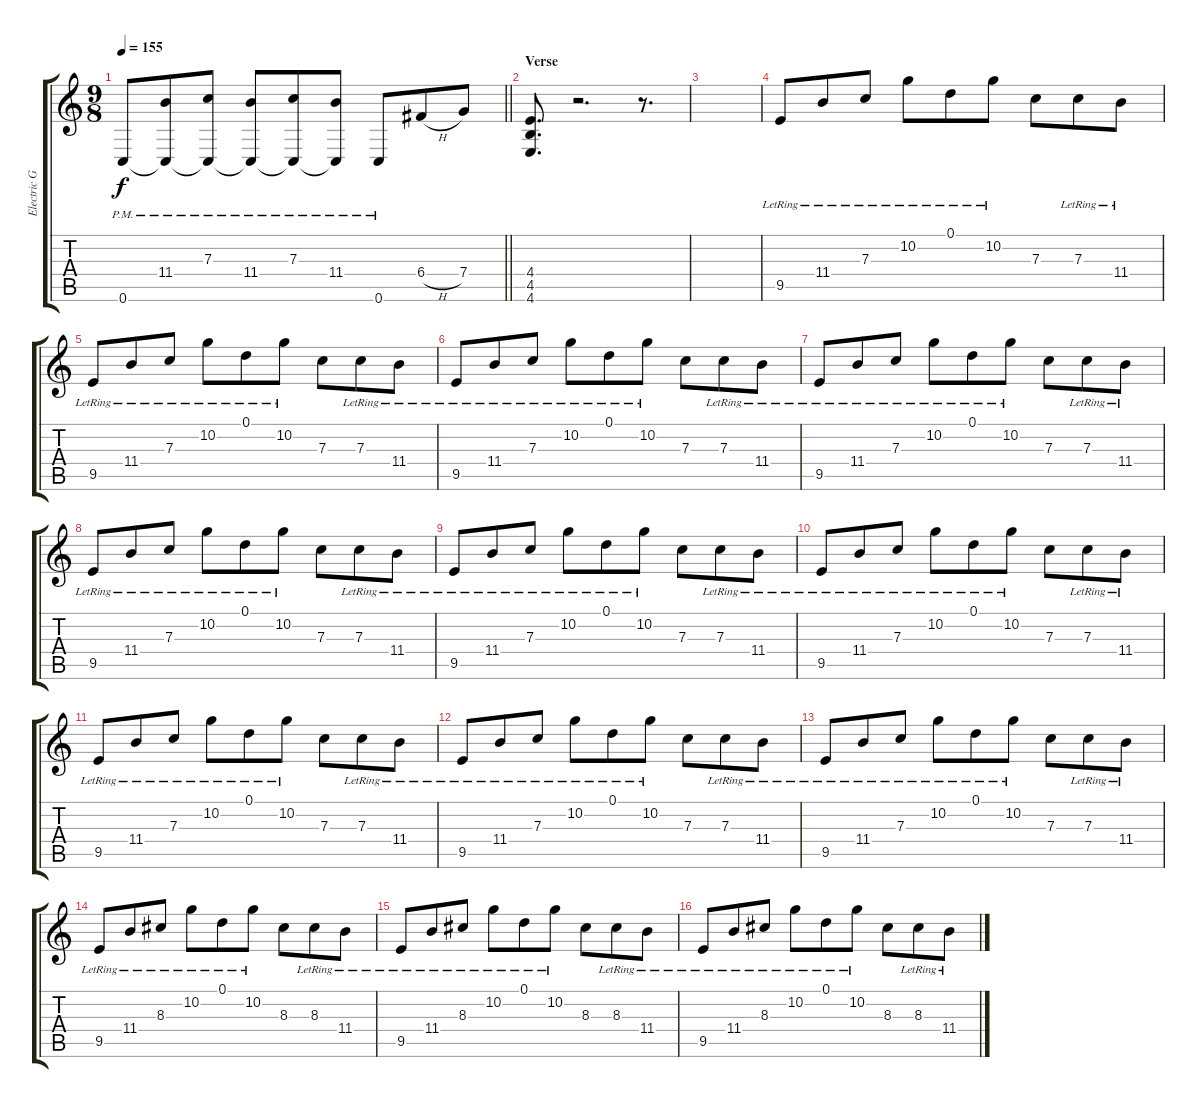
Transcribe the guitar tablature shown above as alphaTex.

\track ("Electric Guitar 2" "Electric G") {instrument distortionguitar}
\staff {score tabs}
\tuning (D4 A3 F3 C3 G2 C2) {hide}
\ts (9 8)
\tempo 155
\clef g2
\barLineRight lightlight
\ks c
0.6{pm}.8{dy f} (11.4{pm} 0.6{t}).8 (7.3{pm} 0.6{t}).8 (11.4{pm} 0.6{t}).8 (7.3{pm} 0.6{t}).8 (11.4{pm} 0.6{t}).8 0.6{pm}.8 6.4{h}.8 7.4.8 |
\section ("" "Verse")
(4.4 4.5 4.6).8{d} r.2{d} r.8{d} |
|
9.5{lr}.8{volume 10 instrument electricguitarjazz} 11.4{lr}.8 7.3{lr}.8 10.2{lr}.8 0.1{lr}.8 10.2{lr}.8 7.3.8 7.3{lr}.8 11.4{lr}.8 |
9.5{lr}.8 11.4{lr}.8 7.3{lr}.8 10.2{lr}.8 0.1{lr}.8 10.2{lr}.8 7.3.8 7.3{lr}.8 11.4{lr}.8 |
9.5{lr}.8 11.4{lr}.8 7.3{lr}.8 10.2{lr}.8 0.1{lr}.8 10.2{lr}.8 7.3.8 7.3{lr}.8 11.4{lr}.8 |
9.5{lr}.8 11.4{lr}.8 7.3{lr}.8 10.2{lr}.8 0.1{lr}.8 10.2{lr}.8 7.3.8 7.3{lr}.8 11.4{lr}.8 |
9.5{lr}.8 11.4{lr}.8 7.3{lr}.8 10.2{lr}.8 0.1{lr}.8 10.2{lr}.8 7.3.8 7.3{lr}.8 11.4{lr}.8 |
9.5{lr}.8 11.4{lr}.8 7.3{lr}.8 10.2{lr}.8 0.1{lr}.8 10.2{lr}.8 7.3.8 7.3{lr}.8 11.4{lr}.8 |
9.5{lr}.8 11.4{lr}.8 7.3{lr}.8 10.2{lr}.8 0.1{lr}.8 10.2{lr}.8 7.3.8 7.3{lr}.8 11.4{lr}.8 |
9.5{lr}.8 11.4{lr}.8 7.3{lr}.8 10.2{lr}.8 0.1{lr}.8 10.2{lr}.8 7.3.8 7.3{lr}.8 11.4{lr}.8 |
9.5{lr}.8 11.4{lr}.8 7.3{lr}.8 10.2{lr}.8 0.1{lr}.8 10.2{lr}.8 7.3.8 7.3{lr}.8 11.4{lr}.8 |
9.5{lr}.8 11.4{lr}.8 7.3{lr}.8 10.2{lr}.8 0.1{lr}.8 10.2{lr}.8 7.3.8 7.3{lr}.8 11.4{lr}.8 |
9.5{lr}.8 11.4{lr}.8 8.3{lr}.8 10.2{lr}.8 0.1{lr}.8 10.2{lr}.8 8.3.8 8.3{lr}.8 11.4{lr}.8 |
9.5{lr}.8 11.4{lr}.8 8.3{lr}.8 10.2{lr}.8 0.1{lr}.8 10.2{lr}.8 8.3.8 8.3{lr}.8 11.4{lr}.8 |
9.5{lr}.8 11.4{lr}.8 8.3{lr}.8 10.2{lr}.8 0.1{lr}.8 10.2{lr}.8 8.3.8 8.3{lr}.8 11.4{lr}.8
